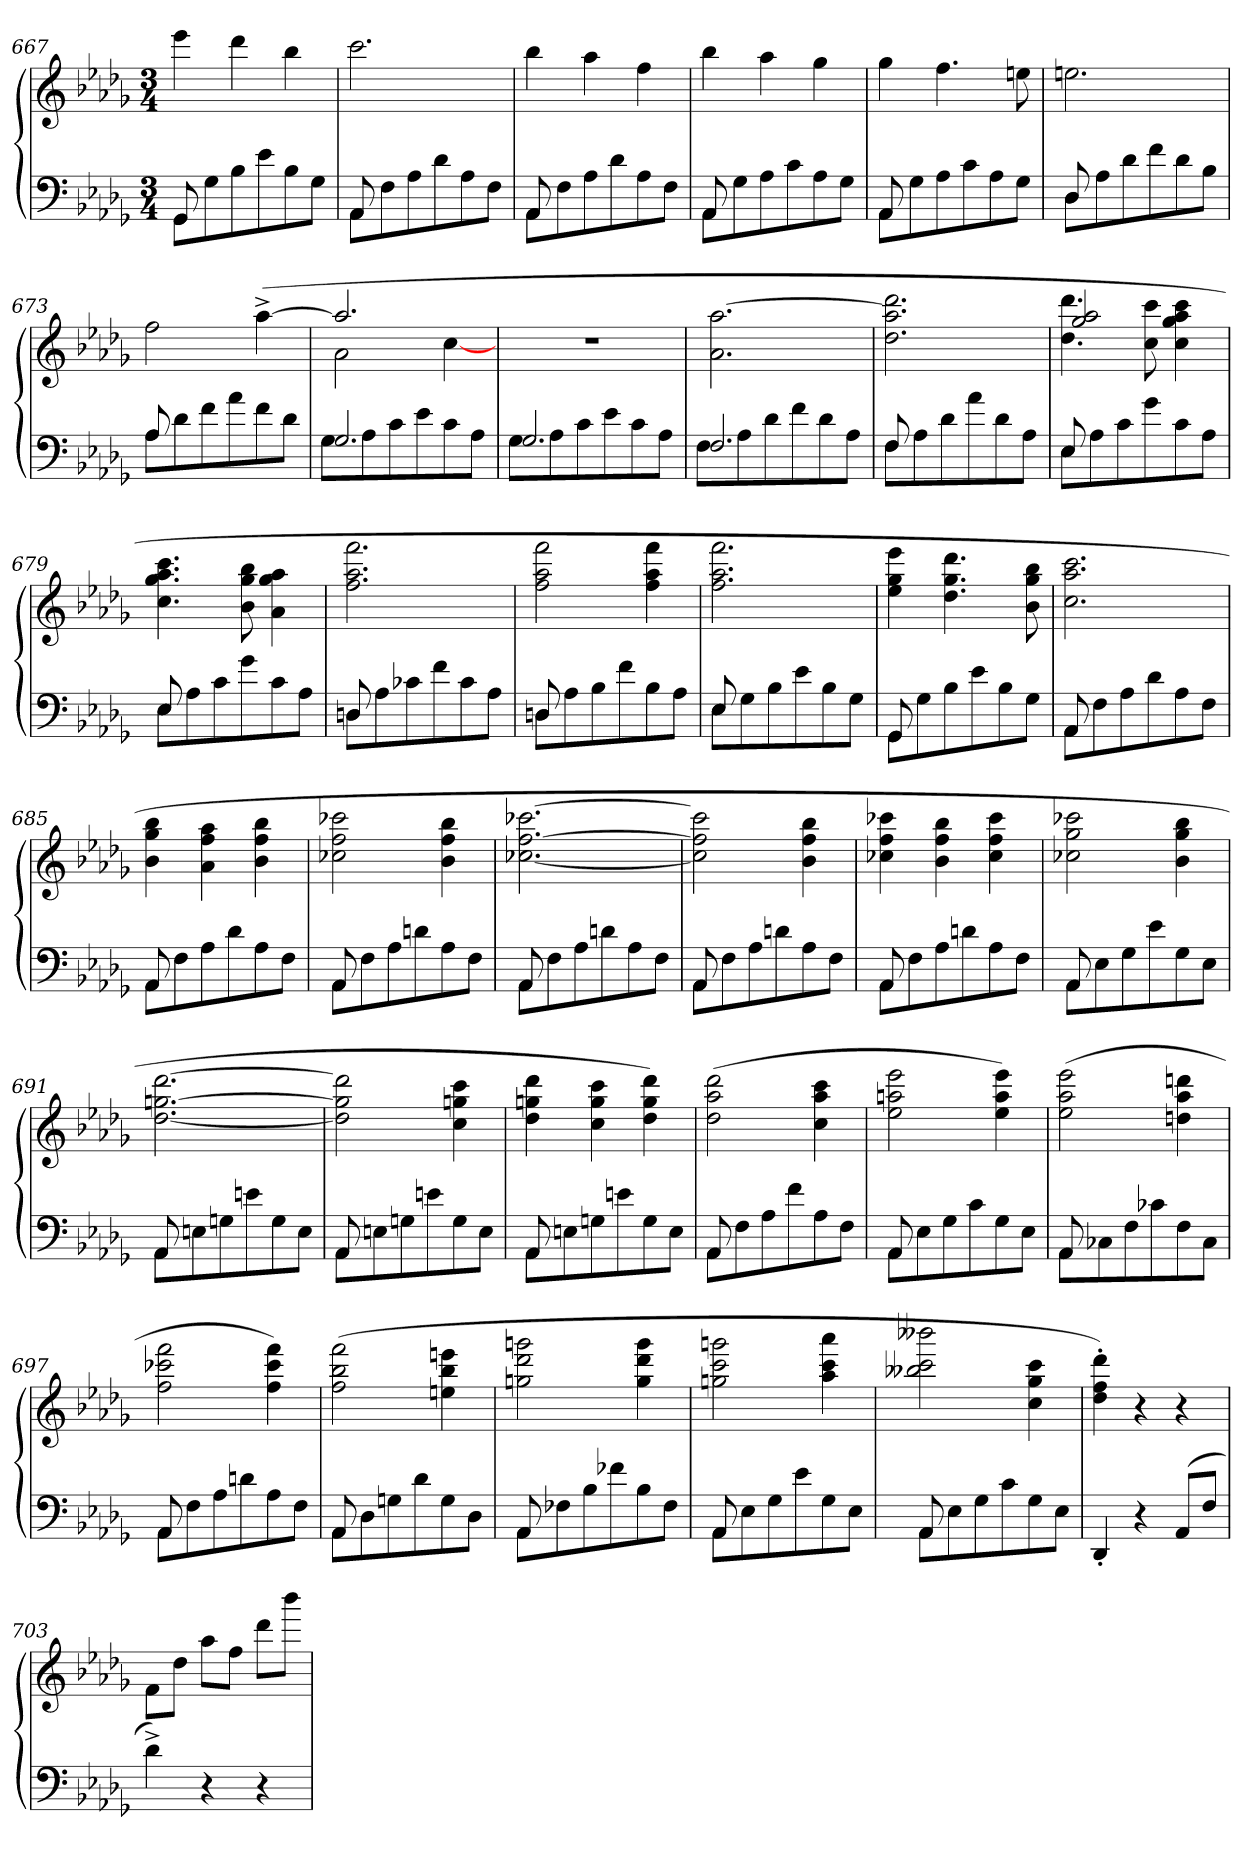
**kern	**kern
*part1	*part1
*staff2	*staff1
*clefF4	*clefG2
*k[b-e-a-d-g-]	*k[b-e-a-d-g-]
*M3/4	*M3/4
=667	=667
*^	*
8GG-/	8GG-\L	4eee-\
3...ryy	8G-\	.
.	8B-\	4ddd-\
.	8e-\	.
.	8B-\	4bb-\
.	8G-\J	.
=668	=668	=668
8AA-/	8AA-\L	2.ccc\
3...ryy	8F\	.
.	8A-\	.
.	8d-\	.
.	8A-\	.
.	8F\J	.
=669	=669	=669
8AA-/	8AA-\L	4bb-\
3...ryy	8F\	.
.	8A-\	4aa-\
.	8d-\	.
.	8A-\	4ff\
.	8F\J	.
=670	=670	=670
8AA-/	8AA-\L	4bb-\
3...ryy	8G-\	.
.	8A-\	4aa-\
.	8c\	.
.	8A-\	4gg-\
.	8G-\J	.
=671	=671	=671
8AA-/	8AA-\L	4gg-\
3...ryy	8G-\	.
.	8A-\	4.ff\
.	8c\	.
.	8A-\	.
.	8G-\J	8een\
=672	=672	=672
8D-/	8D-\L	2.een\
3...ryy	8A-\	.
.	8d-\	.
.	8f\	.
.	8d-\	.
.	8B-\J	.
=673	=673	=673
8A-/	8A-\L	2ff\
3...ryy	8d-\	.
.	8f\	.
.	8a-\	.
.	8f\	([4aa-^\
.	8d-\J	.
=674	=674	=674
*	*	*^
2.G-/	8G-\L	2.aa-/]	2a-\
.	8A-\	.	.
.	8c\	.	.
.	8e-\	.	.
.	8c\	.	[4cc\
.	8A-\J	.	.
*	*	*v	*v
=675	=675	=675
2.G-/	8G-\L	2.r
.	8A-\	.
.	8c\	.
.	8e-\	.
.	8c\	.
.	8A-\J	.
=676	=676	=676
2.F/	8F\L	2.a-\ [2.aa-\
.	8A-\	.
.	8d-\	.
.	8f\	.
.	8d-\	.
.	8A-\J	.
=677	=677	=677
8F/	8F\L	2.dd-\ 2.aa-]\ 2.ddd-\
3...ryy	8A-\	.
.	8d-\	.
.	8a-\	.
.	8d-\	.
.	8A-\J	.
=678	=678	=678
*	*	*^
8E-/	8E-\L	4.dd-\ 4.ddd-\	2gg-/ 2aa-/
3...ryy	8A-\	.	.
.	8c\	.	.
.	8g-\	8cc\ 8ccc\	.
.	8c\	4cc\ 4gg-\ 4aa-\ 4ccc\	4ryy
.	8A-\J	.	.
*	*	*v	*v
=679	=679	=679
8E-/	8E-\L	4.cc\ 4.gg-\ 4.aa-\ 4.ccc\
3...ryy	8A-\	.
.	8c\	.
.	8g-\	8b-\ 8gg-\ 8bb-\
.	8c\	4a-\ 4gg-\ 4aa-\
.	8A-\J	.
=680	=680	=680
8Dn/	8D\L	2.ff\ 2.aa-\ 2.fff\
3...ryy	8A-\	.
.	8c-X\	.
.	8f\	.
.	8c-\	.
.	8A-\J	.
=681	=681	=681
8Dn/	8D\L	2ff\ 2aa-\ 2fff\
3...ryy	8A-\	.
.	8B-\	.
.	8f\	.
.	8B-\	4ff\ 4aa-\ 4fff\
.	8A-\J	.
=682	=682	=682
8E-/	8E-\L	2.ff\ 2.aa-\ 2.fff\
3...ryy	8G-\	.
.	8B-\	.
.	8e-\	.
.	8B-\	.
.	8G-\J	.
=683	=683	=683
8GG-/	8GG-\L	4ee-\ 4gg-\ 4eee-\
3...ryy	8G-\	.
.	8B-\	4.dd-\ 4.gg-\ 4.ddd-\
.	8e-\	.
.	8B-\	.
.	8G-\J	8b-\ 8gg-\ 8bb-\
=684	=684	=684
8AA-/	8AA-\L	2.cc\ 2.aa-\ 2.ccc\
3...ryy	8F\	.
.	8A-\	.
.	8d-\	.
.	8A-\	.
.	8F\J	.
=685	=685	=685
8AA-/	8AA-\L	4b-\ 4gg-\ 4bb-\
3...ryy	8F\	.
.	8A-\	4a-\ 4ff\ 4aa-\
.	8d-\	.
.	8A-\	4b-\ 4ff\ 4bb-\
.	8F\J	.
=686	=686	=686
8AA-/	8AA-\L	2cc-X\ 2ff\ 2ccc-X\
3...ryy	8F\	.
.	8A-\	.
.	8dn\	.
.	8A-\	4b-\ 4ff\ 4bb-\
.	8F\J	.
=687	=687	=687
8AA-/	8AA-\L	[2.cc-X\ [2.ff\ [2.ccc-X\
3...ryy	8F\	.
.	8A-\	.
.	8dn\	.
.	8A-\	.
.	8F\J	.
=688	=688	=688
8AA-/	8AA-\L	2cc-]\ 2ff]\ 2ccc-]\
3...ryy	8F\	.
.	8A-\	.
.	8dn\	.
.	8A-\	4b-\ 4ff\ 4bb-\
.	8F\J	.
=689	=689	=689
8AA-/	8AA-\L	4cc-X\ 4ff\ 4ccc-X\
3...ryy	8F\	.
.	8A-\	4b-\ 4ff\ 4bb-\
.	8dn\	.
.	8A-\	4cc-\ 4ff\ 4ccc-\
.	8F\J	.
=690	=690	=690
8AA-/	8AA-\L	2cc-X\ 2gg-\ 2ccc-X\
3...ryy	8E-\	.
.	8G-\	.
.	8e-\	.
.	8G-\	4b-\ 4gg-\ 4bb-\
.	8E-\J	.
=691	=691	=691
8AA-/	8AA-\L	[2.dd-\ [2.ggn\ [2.ddd-\
3...ryy	8En\	.
.	8Gn\	.
.	8en\	.
.	8G\	.
.	8E\J	.
=692	=692	=692
8AA-/	8AA-\L	2dd-]\ 2gg]\ 2ddd-]\
3...ryy	8En\	.
.	8Gn\	.
.	8en\	.
.	8G\	4cc\ 4ggn\ 4ccc\
.	8E\J	.
=693	=693	=693
8AA-/	8AA-\L	4dd-\ 4ggn\ 4ddd-\
3...ryy	8En\	.
.	8Gn\	4cc\ 4gg\ 4ccc\
.	8en\	.
.	8G\	4dd-\ 4gg\ 4ddd-\)
.	8E\J	.
=694	=694	=694
8AA-/	8AA-\L	(2dd-\ 2aa-\ 2ddd-\
3...ryy	8F\	.
.	8A-\	.
.	8f\	.
.	8A-\	4cc\ 4aa-\ 4ccc\
.	8F\J	.
=695	=695	=695
8AA-/	8AA-\L	2ee-\ 2aan\ 2eee-\
3...ryy	8E-\	.
.	8G-\	.
.	8c\	.
.	8G-\	4ee-\ 4aa\ 4eee-\)
.	8E-\J	.
=696	=696	=696
8AA-/	8AA-\L	(2ee-\ 2aa-\ 2eee-\
3...ryy	8C-X\	.
.	8F\	.
.	8c-X\	.
.	8F\	4ddn\ 4aa-\ 4dddn\
.	8C-\J	.
=697	=697	=697
8AA-/	8AA-\L	2ff\ 2ccc-X\ 2fff\
3...ryy	8F\	.
.	8A-\	.
.	8dn\	.
.	8A-\	4ff\ 4ccc-\ 4fff\)
.	8F\J	.
=698	=698	=698
8AA-/	8AA-\L	(2ff\ 2bb-\ 2fff\
3...ryy	8D-\	.
.	8Gn\	.
.	8d-\	.
.	8G\	4een\ 4bb-\ 4eeen\
.	8D-\J	.
=699	=699	=699
8AA-/	8AA-\L	2ggn\ 2ddd-\ 2gggn\
3...ryy	8F-X\	.
.	8B-\	.
.	8f-X\	.
.	8B-\	4gg\ 4ddd-\ 4ggg\
.	8F-\J	.
=700	=700	=700
8AA-/	8AA-\L	2ggn\ 2ccc\ 2gggn\
3...ryy	8E-\	.
.	8G-\	.
.	8e-\	.
.	8G-\	4aa-\ 4ccc\ 4aaa-\
.	8E-\J	.
=701	=701	=701
8AA-/	8AA-\L	2bb--X\ 2ccc\ 2bbb--X\
3...ryy	8E-\	.
.	8G-\	.
.	8c\	.
.	8G-\	4cc\ 4gg-\ 4ccc\
.	8E-\J	.
*v	*v	*
=702	=702
4DD-'/	4dd-'\ 4ff'\ 4ddd-'\)
4r	4r
(8AA-/L	4r
8F/J	.
=703	=703
4d-^\)	8f\L
.	8dd-\J
4r	8aa-\L
.	8ff\J
4r	8ddd-\L
.	8bbb-\J
=	=
*-	*-
